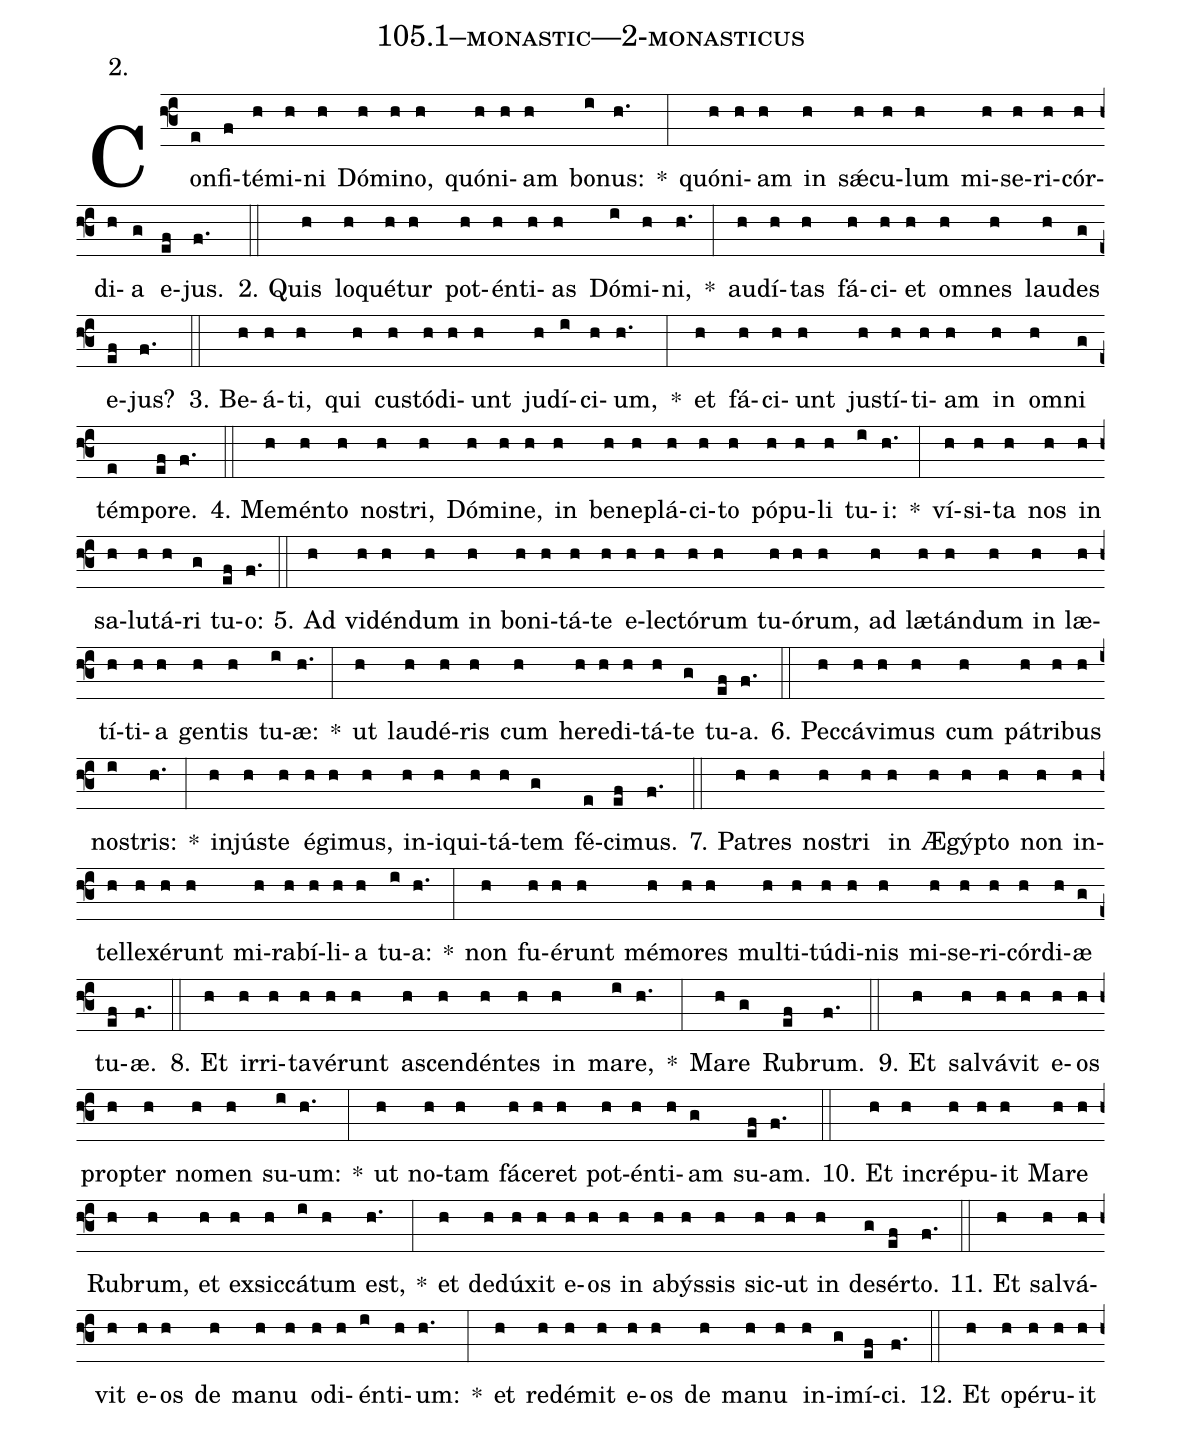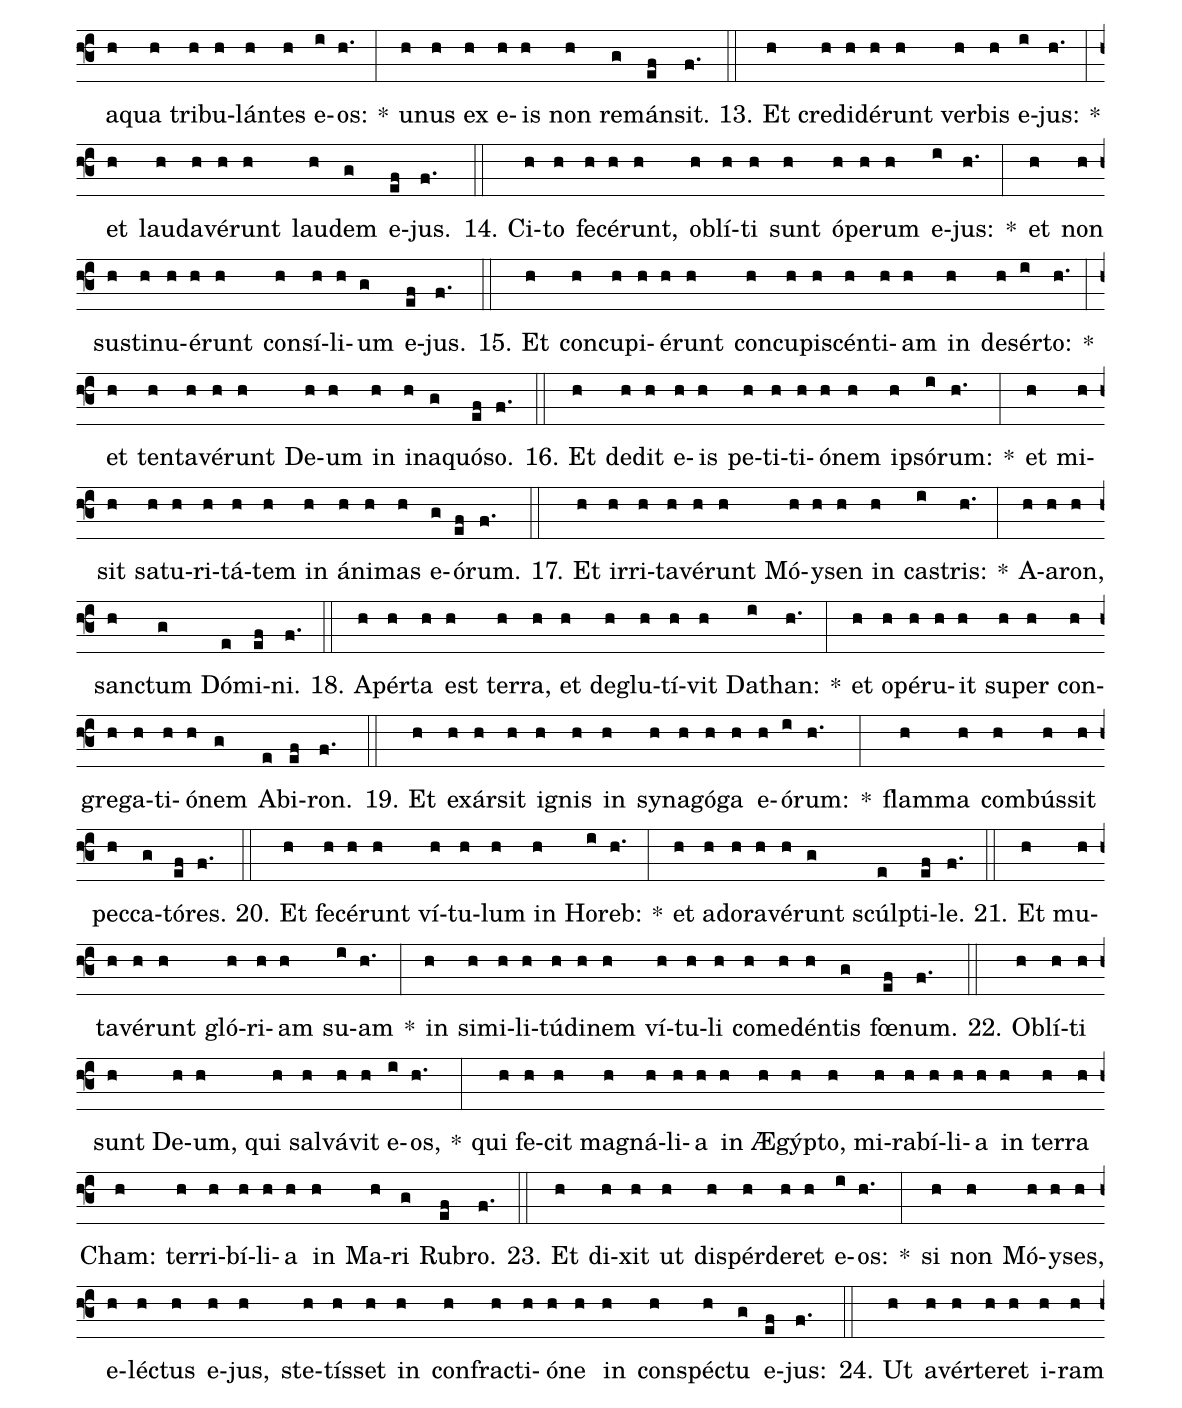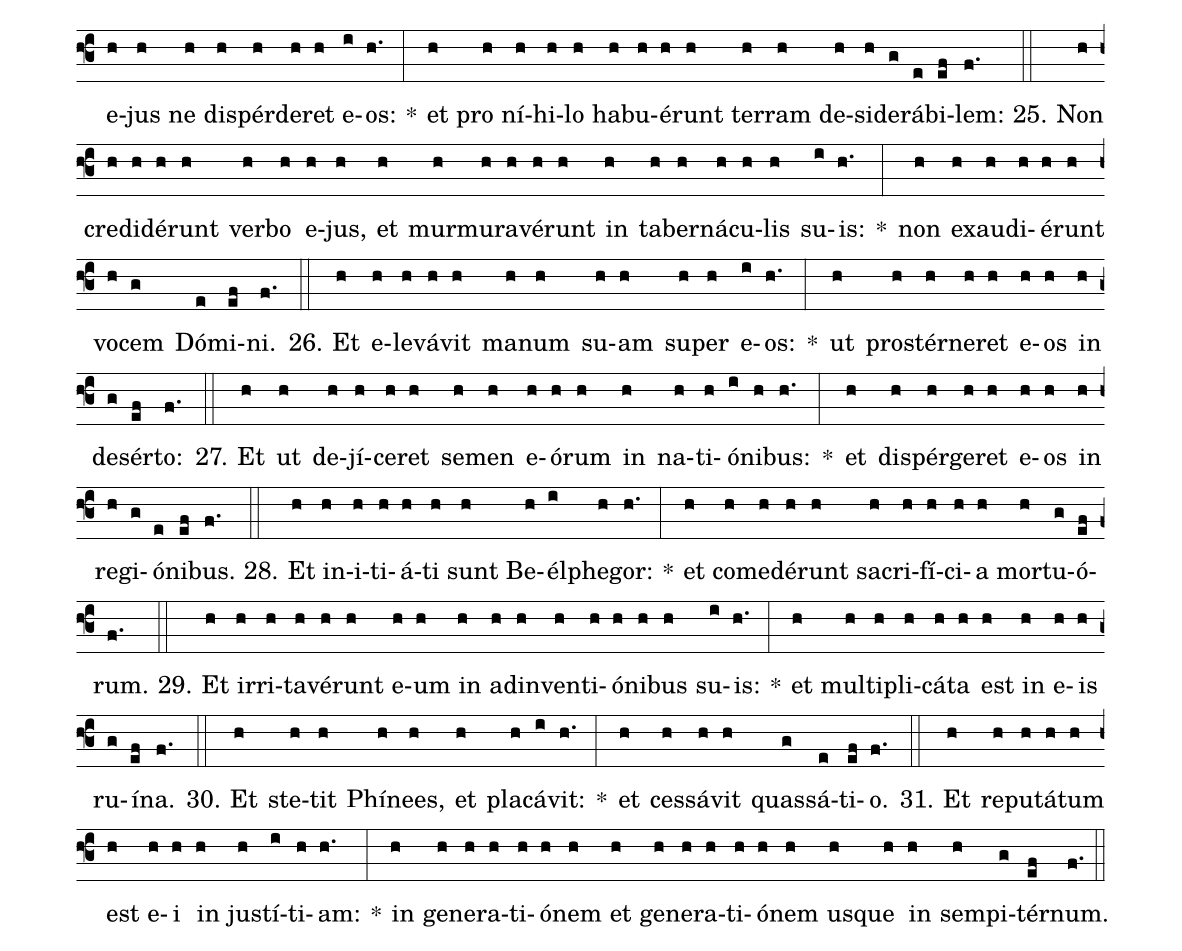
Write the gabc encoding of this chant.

name: 105.1--monastic---2-monasticus;
annotation: 2.;
%%
(f3)Con(e)fi(f)té(h)mi(h)ni(h) Dó(h)mi(h)no,(h) quón(h)i(h)am(h) bo(i)nus:(h.) *(:) quón(h)i(h)am(h) in(h) sǽ(h)cu(h)lum(h) mi(h)se(h)ri(h)cór(h)di(h)a(g) e(ef)jus.(f.) (::)
2. Quis(h) lo(h)qué(h)tur(h) pot(h)én(h)ti(h)as(h) Dó(i)mi(h)ni,(h.) *(:) au(h)dí(h)tas(h) fá(h)ci(h)et(h) om(h)nes(h) lau(h)des(g) e(ef)jus?(f.) (::)
3. Be(h)á(h)ti,(h) qui(h) cus(h)tó(h)di(h)unt(h) ju(h)dí(i)ci(h)um,(h.) *(:) et(h) fá(h)ci(h)unt(h) jus(h)tí(h)ti(h)am(h) in(h) om(h)ni(g) tém(e)po(ef)re.(f.) (::)
4. Me(h)mén(h)to(h) nos(h)tri,(h) Dó(h)mi(h)ne,(h) in(h) be(h)ne(h)plá(h)ci(h)to(h) pó(h)pu(h)li(h) tu(i)i:(h.) *(:) ví(h)si(h)ta(h) nos(h) in(h) sa(h)lu(h)tá(h)ri(g) tu(ef)o:(f.) (::)
5. Ad(h) vi(h)dén(h)dum(h) in(h) bo(h)ni(h)tá(h)te(h) e(h)lec(h)tó(h)rum(h) tu(h)ó(h)rum,(h) ad(h) læ(h)tán(h)dum(h) in(h) læ(h)tí(h)ti(h)a(h) gen(h)tis(h) tu(i)æ:(h.) *(:) ut(h) lau(h)dé(h)ris(h) cum(h) he(h)re(h)di(h)tá(h)te(g) tu(ef)a.(f.) (::)
6. Pec(h)cá(h)vi(h)mus(h) cum(h) pá(h)tri(h)bus(h) nos(i)tris:(h.) *(:) in(h)jús(h)te(h) é(h)gi(h)mus,(h) in(h)i(h)qui(h)tá(h)tem(g) fé(e)ci(ef)mus.(f.) (::)
7. Pa(h)tres(h) nos(h)tri(h) in(h) Æ(h)gýp(h)to(h) non(h) in(h)tel(h)le(h)xé(h)runt(h) mi(h)ra(h)bí(h)li(h)a(h) tu(i)a:(h.) *(:) non(h) fu(h)é(h)runt(h) mé(h)mo(h)res(h) mul(h)ti(h)tú(h)di(h)nis(h) mi(h)se(h)ri(h)cór(h)di(h)æ(g) tu(ef)æ.(f.) (::)
8. Et(h) ir(h)ri(h)ta(h)vé(h)runt(h) a(h)scen(h)dén(h)tes(h) in(h) ma(i)re,(h.) *(:) Ma(h)re(g) Ru(ef)brum.(f.) (::)
9. Et(h) sal(h)vá(h)vit(h) e(h)os(h) prop(h)ter(h) no(h)men(h) su(i)um:(h.) *(:) ut(h) no(h)tam(h) fá(h)ce(h)ret(h) pot(h)én(h)ti(h)am(g) su(ef)am.(f.) (::)
10. Et(h) in(h)cré(h)pu(h)it(h) Ma(h)re(h) Ru(h)brum,(h) et(h) ex(h)sic(h)cá(i)tum(h) est,(h.) *(:) et(h) de(h)dú(h)xit(h) e(h)os(h) in(h) a(h)býs(h)sis(h) sic(h)ut(h) in(h) de(g)sér(ef)to.(f.) (::)
11. Et(h) sal(h)vá(h)vit(h) e(h)os(h) de(h) ma(h)nu(h) o(h)di(h)én(i)ti(h)um:(h.) *(:) et(h) red(h)é(h)mit(h) e(h)os(h) de(h) ma(h)nu(h) in(h)i(g)mí(ef)ci.(f.) (::)
12. Et(h) o(h)pé(h)ru(h)it(h) a(h)qua(h) tri(h)bu(h)lán(h)tes(h) e(i)os:(h.) *(:) u(h)nus(h) ex(h) e(h)is(h) non(h) re(g)mán(ef)sit.(f.) (::)
13. Et(h) cre(h)di(h)dé(h)runt(h) ver(h)bis(h) e(i)jus:(h.) *(:) et(h) lau(h)da(h)vé(h)runt(h) lau(h)dem(g) e(ef)jus.(f.) (::)
14. Ci(h)to(h) fe(h)cé(h)runt,(h) ob(h)lí(h)ti(h) sunt(h) ó(h)pe(h)rum(h) e(i)jus:(h.) *(:) et(h) non(h) sus(h)ti(h)nu(h)é(h)runt(h) con(h)sí(h)li(h)um(g) e(ef)jus.(f.) (::)
15. Et(h) con(h)cu(h)pi(h)é(h)runt(h) con(h)cu(h)pi(h)scén(h)ti(h)am(h) in(h) de(h)sér(i)to:(h.) *(:) et(h) ten(h)ta(h)vé(h)runt(h) De(h)um(h) in(h) in(h)a(g)quó(ef)so.(f.) (::)
16. Et(h) de(h)dit(h) e(h)is(h) pe(h)ti(h)ti(h)ó(h)nem(h) ip(h)só(i)rum:(h.) *(:) et(h) mi(h)sit(h) sa(h)tu(h)ri(h)tá(h)tem(h) in(h) á(h)ni(h)mas(h) e(g)ó(ef)rum.(f.) (::)
17. Et(h) ir(h)ri(h)ta(h)vé(h)runt(h) Mó(h)y(h)sen(h) in(h) cas(i)tris:(h.) *(:) A(h)a(h)ron,(h) sanc(h)tum(g) Dó(e)mi(ef)ni.(f.) (::)
18. A(h)pér(h)ta(h) est(h) ter(h)ra,(h) et(h) de(h)glu(h)tí(h)vit(h) Da(i)than:(h.) *(:) et(h) o(h)pé(h)ru(h)it(h) su(h)per(h) con(h)gre(h)ga(h)ti(h)ó(h)nem(g) Ab(e)i(ef)ron.(f.) (::)
19. Et(h) ex(h)ár(h)sit(h) i(h)gnis(h) in(h) sy(h)na(h)gó(h)ga(h) e(h)ó(i)rum:(h.) *(:) flam(h)ma(h) com(h)bús(h)sit(h) pec(h)ca(g)tó(ef)res.(f.) (::)
20. Et(h) fe(h)cé(h)runt(h) ví(h)tu(h)lum(h) in(h) Ho(i)reb:(h.) *(:) et(h) ad(h)o(h)ra(h)vé(h)runt(g) scúlp(e)ti(ef)le.(f.) (::)
21. Et(h) mu(h)ta(h)vé(h)runt(h) gló(h)ri(h)am(h) su(i)am(h.) *(:) in(h) si(h)mi(h)li(h)tú(h)di(h)nem(h) ví(h)tu(h)li(h) com(h)e(h)dén(h)tis(g) fœ(ef)num.(f.) (::)
22. Ob(h)lí(h)ti(h) sunt(h) De(h)um,(h) qui(h) sal(h)vá(h)vit(h) e(i)os,(h.) *(:) qui(h) fe(h)cit(h) ma(h)gná(h)li(h)a(h) in(h) Æ(h)gýp(h)to,(h) mi(h)ra(h)bí(h)li(h)a(h) in(h) ter(h)ra(h) Cham:(h) ter(h)ri(h)bí(h)li(h)a(h) in(h) Ma(h)ri(g) Ru(ef)bro.(f.) (::)
23. Et(h) di(h)xit(h) ut(h) dis(h)pér(h)de(h)ret(h) e(i)os:(h.) *(:) si(h) non(h) Mó(h)y(h)ses,(h) e(h)léc(h)tus(h) e(h)jus,(h) ste(h)tís(h)set(h) in(h) con(h)frac(h)ti(h)ó(h)ne(h) in(h) con(h)spéc(h)tu(g) e(ef)jus:(f.) (::)
24. Ut(h) a(h)vér(h)te(h)ret(h) i(h)ram(h) e(h)jus(h) ne(h) dis(h)pér(h)de(h)ret(h) e(i)os:(h.) *(:) et(h) pro(h) ní(h)hi(h)lo(h) ha(h)bu(h)é(h)runt(h) ter(h)ram(h) de(h)si(h)de(g)rá(e)bi(ef)lem:(f.) (::)
25. Non(h) cre(h)di(h)dé(h)runt(h) ver(h)bo(h) e(h)jus,(h) et(h) mur(h)mu(h)ra(h)vé(h)runt(h) in(h) ta(h)ber(h)ná(h)cu(h)lis(h) su(i)is:(h.) *(:) non(h) ex(h)au(h)di(h)é(h)runt(h) vo(h)cem(g) Dó(e)mi(ef)ni.(f.) (::)
26. Et(h) e(h)le(h)vá(h)vit(h) ma(h)num(h) su(h)am(h) su(h)per(h) e(i)os:(h.) *(:) ut(h) pro(h)stér(h)ne(h)ret(h) e(h)os(h) in(h) de(g)sér(ef)to:(f.) (::)
27. Et(h) ut(h) de(h)jí(h)ce(h)ret(h) se(h)men(h) e(h)ó(h)rum(h) in(h) na(h)ti(h)ó(i)ni(h)bus:(h.) *(:) et(h) di(h)spér(h)ge(h)ret(h) e(h)os(h) in(h) re(h)gi(g)ó(e)ni(ef)bus.(f.) (::)
28. Et(h) in(h)i(h)ti(h)á(h)ti(h) sunt(h) Be(h)él(i)phe(h)gor:(h.) *(:) et(h) com(h)e(h)dé(h)runt(h) sa(h)cri(h)fí(h)ci(h)a(h) mor(h)tu(g)ó(ef)rum.(f.) (::)
29. Et(h) ir(h)ri(h)ta(h)vé(h)runt(h) e(h)um(h) in(h) ad(h)in(h)ven(h)ti(h)ó(h)ni(h)bus(h) su(i)is:(h.) *(:) et(h) mul(h)ti(h)pli(h)cá(h)ta(h) est(h) in(h) e(h)is(h) ru(g)í(ef)na.(f.) (::)
30. Et(h) ste(h)tit(h) Phí(h)nees,(h) et(h) pla(h)cá(i)vit:(h.) *(:) et(h) ces(h)sá(h)vit(h) quas(g)sá(e)ti(ef)o.(f.) (::)
31. Et(h) re(h)pu(h)tá(h)tum(h) est(h) e(h)i(h) in(h) jus(h)tí(i)ti(h)am:(h.) *(:) in(h) ge(h)ne(h)ra(h)ti(h)ó(h)nem(h) et(h) ge(h)ne(h)ra(h)ti(h)ó(h)nem(h) us(h)que(h) in(h) sem(h)pi(g)tér(ef)num.(f.) (::)
